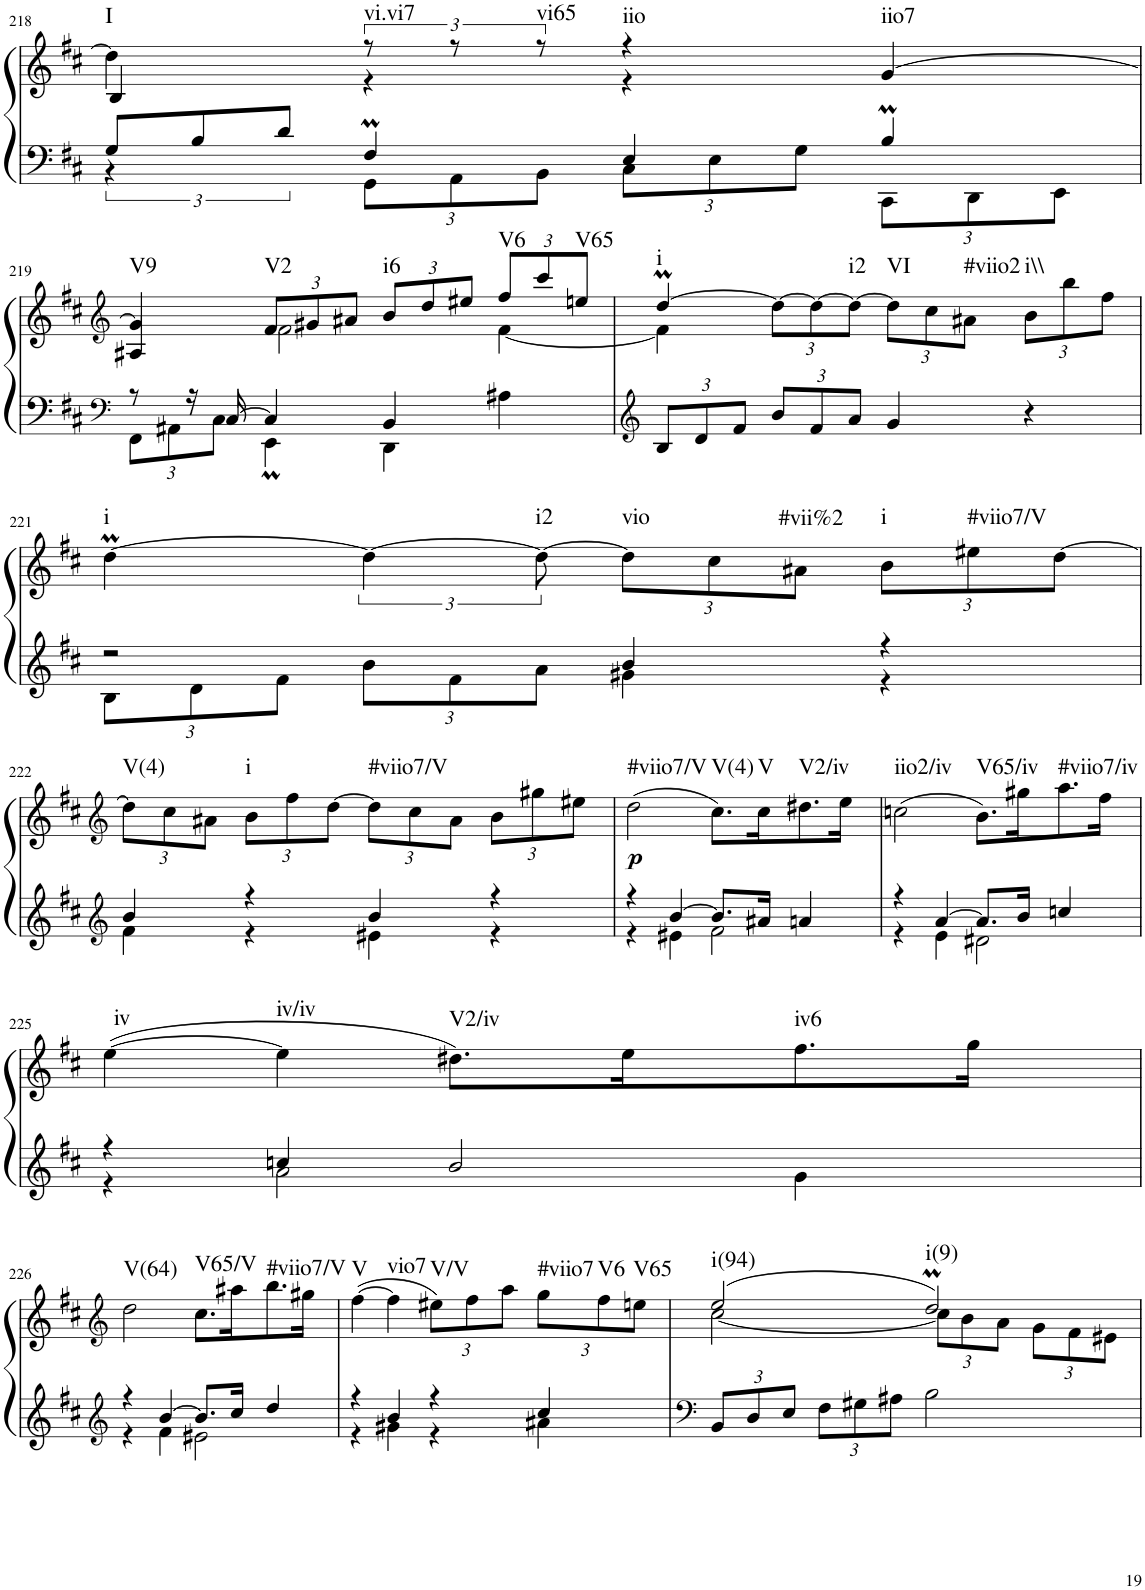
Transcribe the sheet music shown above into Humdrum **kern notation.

**kern	**kern	**dynam	**harte
*part1	*part1	*part1	*part1
*staff2	*staff1	*staff1/2	*
*I"Klavier links	*	*	*
!!LO:PB:g=z
*clefF4	*clefG2	*	*
*k[f#c#]	*k[f#c#]	*	*
*M2/2	*M2/2	*	*
=218	=218	=218	=218
*^	*^	*	*
!	!	!	!	!	!LO:H:kt=I
*	*	*	*^	*	*
12G/L	4r	4dd\]	4B/	3ryy	.	N
12B/	.	.	.	.	.	.
12d/J	.	.	.	.	.	.
*	*Xbrackettup	*	*	*	*	*
!	!	!	!	!	!	!LO:H:kt=vi.vi7
4F#m/	12GG\L	4r	4r	.	.	N
.	12AA\	.	.	12ryy	.	.
!	!	!	!	!	!	!LO:H:kt=vi65
.	12BB\J	.	.	3..ryy	.	N
!	!	!	!	!	!	!LO:H:kt=iio
4E/	12C#\L	4r	4r	.	.	N
.	12E\	.	.	.	.	.
.	12G\J	.	.	.	.	.
!	!	!	!	!	!	!LO:H:kt=iio7
4BM/	12CC#\L	[4g/	4ryy	.	.	N
.	12DD\	.	.	.	.	.
.	12EE\J	.	.	.	.	.
*	*	*v	*v	*v	*	*
!!LO:LB:g=z
=219	=219	=219	=219	=219
*clefF4	*	*clefG2	*	*
*	*	*^	*	*
*	*	*	*^	*	*
!	!	!	!	!	!	!LO:H:kt=V9
*	*	*	*v	*v	*	*
8r	12FF#\L	4g/]	4A#X/	.	N
.	12AA#X\	.	.	.	.
16r	.	.	.	.	.
.	12C#\J	.	.	.	.
[16C#/	.	.	.	.	.
*	*	*Xbrackettup	*	*	*
!	!	!	!	!	!LO:H:kt=V2
4C#/]	4EEM\	12f#/L	2f#\	.	N
.	.	12g#X/	.	.	.
.	.	12a#X/J	.	.	.
!	!	!	!	!	!LO:H:kt=i6
4BB/	4DD\	12b/L	.	.	N
.	.	12dd/	.	.	.
.	.	12ee#X/J	.	.	.
!	!	!	!	!	!LO:H:kt=V6
4A#X\	4ryy	12ff#/L	[4f#\	.	N
.	.	12ccc#/	.	.	.
!	!	!	!	!	!LO:H:kt=V65
.	.	12een/J	.	.	N
*v	*v	*	*	*	*
*	*v	*v	*	*
=220	=220	=220	=220
*clefG2	*	*	*
*	*^	*	*
!	!	!	!	!LO:H:kt=i
*	*	*^	*	*
12B/L	[4ddM/	4f#\]	3ryy	.	N
12d/	.	.	.	.	.
12f#/J	.	.	.	.	.
12b/L	4dd\_	2.ryy	.	.	.
12f#/	.	.	12ryy	.	.
!	!	!	!	!	!LO:H:kt=i2
12a/J	.	.	3..ryy	.	N
!	!	!	!	!	!LO:H:kt=VI
4g/	12dd\L]	.	.	.	N
.	12cc#\	.	.	.	.
!	!	!	!	!	!LO:H:kt=#viio2
.	12a#X\J	.	.	.	N
!	!	!	!	!	!LO:H:kt=i\\
4r	12b\L	.	.	.	N
.	12bb\	.	.	.	.
.	12ff#\J	.	.	.	.
!!LO:LB:g=z
=221	=221	=221	=221	=221	=221
*^	*	*	*	*	*
!	!	!	!	!	!	!LO:H:kt=i
*	*	*v	*v	*v	*	*
2r	12B\L	[4ddM\	.	N
.	12d\	.	.	.
.	12f#\J	.	.	.
*	*	*brackettup	*	*
.	12b\L	6dd\_	.	.
.	12f#\	.	.	.
!	!	!	!	!LO:H:kt=i2
.	12a\J	12dd\_	.	N
*	*	*Xbrackettup	*	*
!	!	!	!	!LO:H:kt=vio
4b/	4g#X\	12dd\L]	.	N
.	.	12cc#\	.	.
!	!	!	!	!LO:H:kt=#vii%2
.	.	12a#X\J	.	N
!	!	!	!	!LO:H:kt=i
4r	4r	12b\L	.	N
!	!	!	!	!LO:H:kt=#viio7/V
.	.	12ee#X\	.	N
.	.	[12dd\J	.	.
!!LO:LB:g=z
=222	=222	=222	=222	=222
*clefG2	*	*clefG2	*	*
!	!	!	!	!LO:H:kt=V(4)
4b/	4f#\	12dd\L]	.	N
.	.	12cc#\	.	.
.	.	12a#X\J	.	.
!	!	!	!	!LO:H:kt=i
4r	4r	12b\L	.	N
.	.	12ff#\	.	.
.	.	[12dd\J	.	.
!	!	!	!	!LO:H:kt=#viio7/V
4b/	4e#X\	12dd\L]	.	N
.	.	12cc#\	.	.
.	.	12a#\J	.	.
4r	4r	12b\L	.	.
.	.	12gg#X\	.	.
.	.	12ee#X\J	.	.
=223	=223	=223	=223	=223
!	!	!	!LO:DY:b	!LO:H:kt=#viio7/V
4r	4r	(2dd\	p	N
[4b/	4e#X\	.	.	.
!	!	!	!	!LO:H:kt=V(4)
8.b/L]	2f#\	8.cc#\L)	.	N
!	!	!	!	!LO:H:kt=V
16a#X/Jk	.	16cc#\K	.	N
!	!	!	!	!LO:H:kt=V2/iv
4an/	.	8.dd#X\	.	N
.	.	16ee\Jk	.	.
=224	=224	=224	=224	=224
!	!	!	!	!LO:H:kt=iio2/iv
4r	4r	(2ccn\	.	N
[4a/	4e\	.	.	.
!	!	!	!	!LO:H:kt=V65/iv
8.a/L]	2d#X\	8.b\L)	.	N
16b/Jk	.	16gg#X\K	.	.
!	!	!	!	!LO:H:kt=#viio7/iv
4ccn/	.	8.aa\	.	N
.	.	16ff#\Jk	.	.
!!LO:LB:g=z
=225	=225	=225	=225	=225
!	!	!	!	!LO:H:kt=iv
4r	4r	([4ee\	.	N
!	!	!	!	!LO:H:kt=iv/iv
4ccn/	2a\	4ee\]	.	N
!	!	!	!	!LO:H:kt=V2/iv
2b/	.	8.dd#X\L)	.	N
.	.	16ee\K	.	.
!	!	!	!	!LO:H:kt=iv6
.	4g\	8.ff#\	.	N
.	.	16gg\Jk	.	.
!!LO:LB:g=z
=226	=226	=226	=226	=226
*clefG2	*	*clefG2	*	*
!	!	!	!	!LO:H:kt=V(64)
4r	4r	2dd\	.	N
[4b/	4f#\	.	.	.
!	!	!	!	!LO:H:kt=V65/V
8.b/L]	2e#X\	8.cc#\L	.	N
16cc#/Jk	.	16aa#X\K	.	.
!	!	!	!	!LO:H:kt=#viio7/V
4dd/	.	8.bb\	.	N
.	.	16gg#X\Jk	.	.
=227	=227	=227	=227	=227
!	!	!	!	!LO:H:kt=V
4r	4r	([4ff#\	.	N
!	!	!	!	!LO:H:kt=vio7
4b/	4g#X\	4ff#\]	.	N
!	!	!	!	!LO:H:kt=V/V
4r	4r	12ee#X\L)	.	N
.	.	12ff#\	.	.
.	.	12aa\J	.	.
!	!	!	!	!LO:H:kt=#viio7
4cc#/	4a#X\	12gg\L	.	N
!	!	!	!	!LO:H:kt=V6
.	.	12ff#\	.	N
!	!	!	!	!LO:H:kt=V65
.	.	12een\J	.	N
*v	*v	*	*	*
=228	=228	=228	=228
*clefF4	*	*	*
*	*^	*	*
!	!	!	!	!LO:H:kt=i(94)
12BB/L	(2ee/	[2cc#\	.	N
12D/	.	.	.	.
12E/J	.	.	.	.
12F#\L	.	.	.	.
12G#X\	.	.	.	.
12A#X\J	.	.	.	.
!	!	!	!	!LO:H:kt=i(9)
2B\	2ddM/)	12cc#\L]	.	N
.	.	12b\	.	.
.	.	12a\J	.	.
.	.	12g\L	.	.
.	.	12f#\	.	.
.	.	12e#X\J	.	.
*	*v	*v	*	*
=	=	=	=
*-	*-	*-	*-
